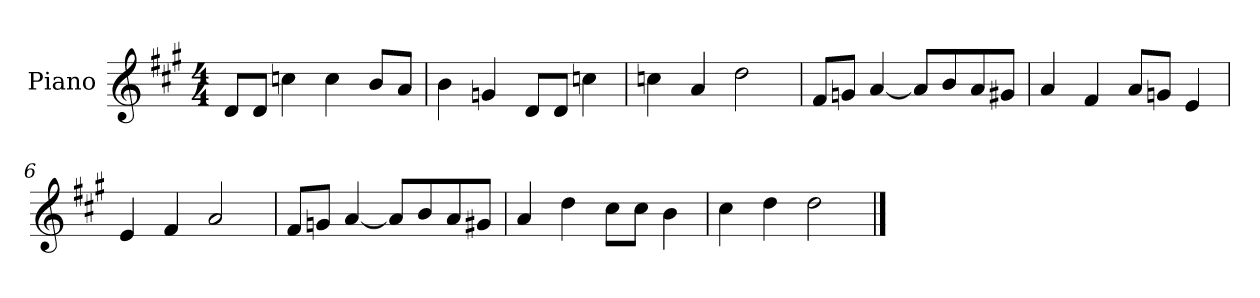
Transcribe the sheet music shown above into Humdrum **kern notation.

**kern
*part1
*staff1
*I"Piano
*I'P-no
*clefG2
*k[f#c#g#]
*M4/4
*MM90
=1
8d/L
8d/J
4ccn\
4cc\
8b/L
8a/J
=2
4b\
4gn/
8d/L
8d/J
4ccn\
=3
4ccn\
4a/
2dd\
=4
8f#/L
8gn/J
[4a/
8a/L]
8b/
8a/
8g#X/J
=5
4a/
4f#/
8a/L
8gn/J
4e/
=6
4e/
4f#/
2a/
!!LO:LB:g=z
=7
8f#/L
8gn/J
[4a/
8a/L]
8b/
8a/
8g#X/J
=8
4a/
4dd\
8cc#\L
8cc#\J
4b\
=9
4cc#\
4dd\
2dd\
==
*-
